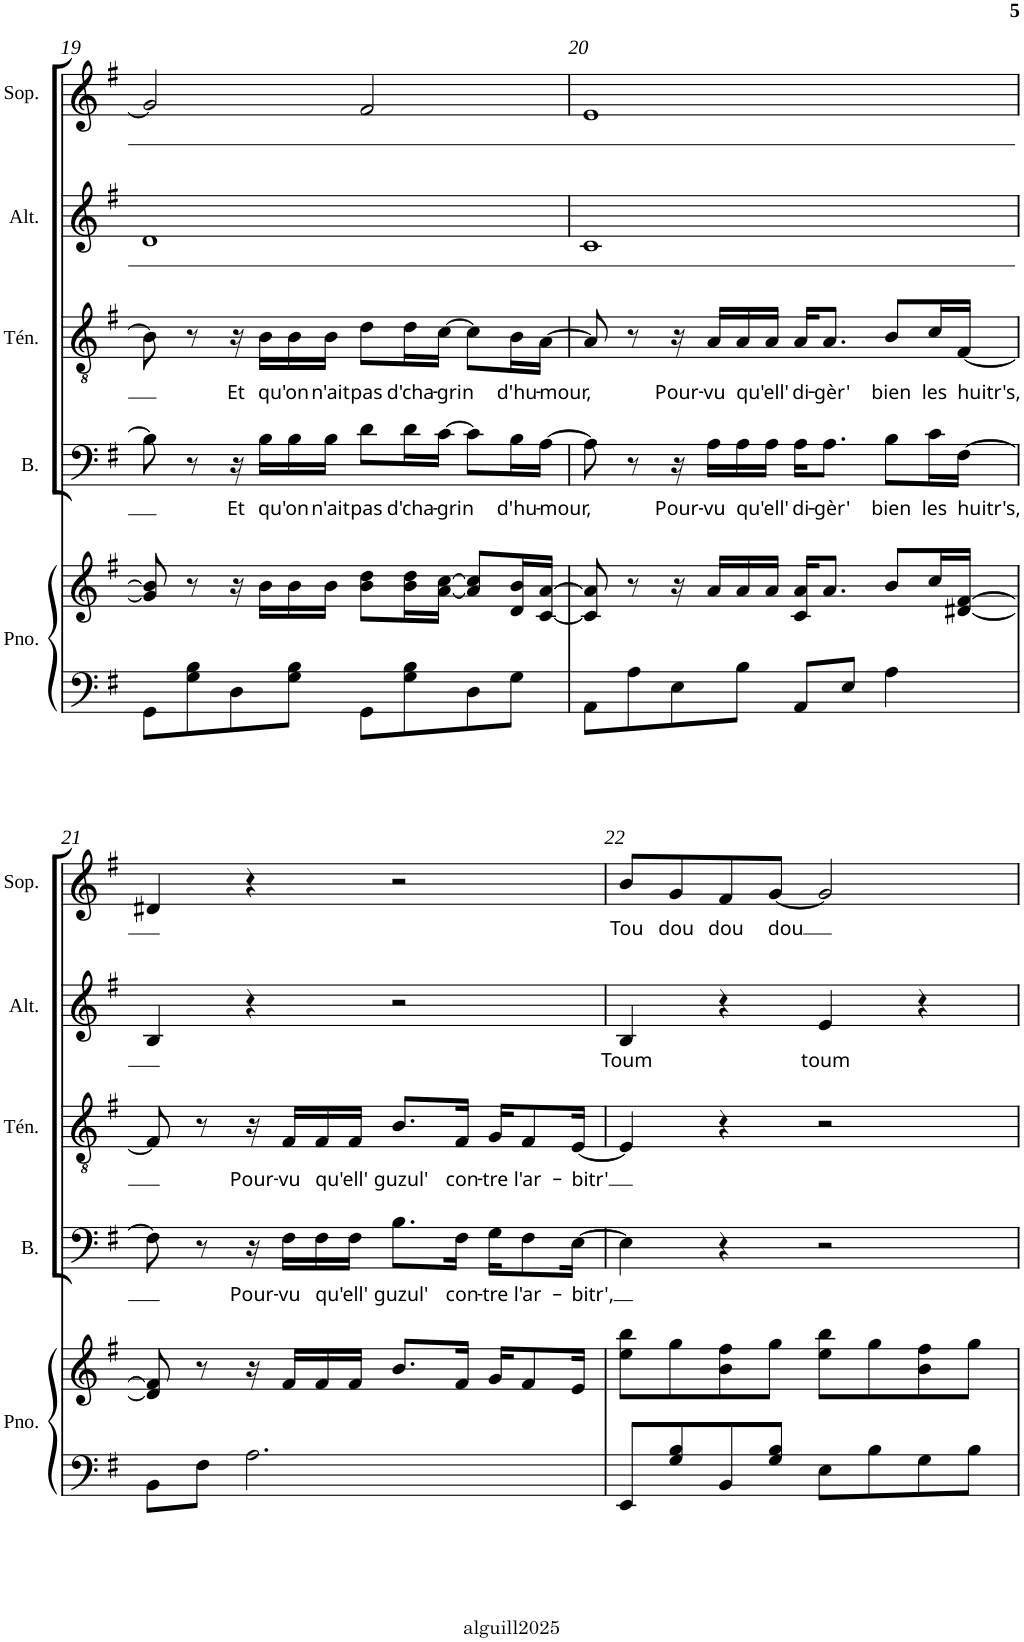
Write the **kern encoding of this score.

**kern	**kern	**kern	**text	**kern	**text	**kern	**text	**kern	**text
*part5	*part5	*part4	*part4	*part3	*part3	*part2	*part2	*part1	*part1
*staff6	*staff5	*staff4	*staff4	*staff3	*staff3	*staff2	*staff2	*staff1	*staff1
*I"Piano	*	*I"Basse	*	*I"Ténor	*	*I"Alto	*	*I"Soprano	*
*I'Pno.	*	*I'B.	*	*I'Tén.	*	*I'Alt.	*	*I'Sop.	*
!!LO:PB:g=z
*clefF4	*clefG2	*clefF4	*	*clefGv2	*	*clefG2	*	*clefG2	*
*k[f#]	*k[f#]	*k[f#]	*	*k[f#]	*	*k[f#]	*	*k[f#]	*
*e:	*e:	*e:	*	*e:	*	*e:	*	*e:	*
*M4/4	*M4/4	*M4/4	*	*M4/4	*	*M4/4	*	*M4/4	*
=19	=19	=19	=19	=19	=19	=19	=19	=19	=19
8GG\L	8g/] 8b/]	8B\]	.	8B\]	.	1d	.	2g/]	.
8G\ 8B\	8r	8r	.	8r	.	.	.	.	.
!	!	!	!LO:LY:b	!	!LO:LY:b	!	!	!	!
8D\	16r	16r	Et	16r	Et	.	.	.	.
!	!	!	!LO:LY:b	!	!LO:LY:b	!	!	!	!
.	16b\LL	16B\LL	qu'on	16B\LL	qu'on	.	.	.	.
8G\ 8B\J	16b\	16B\	.	16B\	.	.	.	.	.
!	!	!	!LO:LY:b	!	!LO:LY:b	!	!	!	!
.	16b\JJ	16B\JJ	n'ait	16B\JJ	n'ait	.	.	.	.
!	!	!	!LO:LY:b	!	!LO:LY:b	!	!	!	!
8GG\L	8b\ 8dd\L	8d\L	pas	8d\L	pas	.	.	2f#/	.
!	!	!	!LO:LY:b	!	!LO:LY:b	!	!	!	!
8G\ 8B\	16b\ 16dd\L	16d\L	d'cha-	16d\L	d'cha-	.	.	.	.
!	!	!	!LO:LY:b	!	!LO:LY:b	!	!	!	!
.	[16a\ [16cc\JJ	[16c\JJ	-grin	[16c\JJ	-grin	.	.	.	.
8D\	8a/] 8cc/]L	8c\L]	.	8c\L]	.	.	.	.	.
!	!	!	!LO:LY:b	!	!LO:LY:b	!	!	!	!
8G\J	16d/ 16b/L	16B\L	d'hu-	16B\L	d'hu-	.	.	.	.
!	!	!	!LO:LY:b	!	!LO:LY:b	!	!	!	!
.	[16c/ [16a/JJ	[16A\JJ	-mour,	[16A\JJ	-mour,	.	.	.	.
=20	=20	=20	=20	=20	=20	=20	=20	=20	=20
8AA\L	8c/] 8a/]	8A\]	.	8A/]	.	1c	.	1e	.
8A\	8r	8r	.	8r	.	.	.	.	.
!	!	!	!LO:LY:b	!	!LO:LY:b	!	!	!	!
8E\	16r	16r	Pour-	16r	Pour-	.	.	.	.
!	!	!	!LO:LY:b	!	!LO:LY:b	!	!	!	!
.	16a/LL	16A\LL	-vu	16A/LL	-vu	.	.	.	.
!	!	!	!LO:LY:b	!	!LO:LY:b	!	!	!	!
8B\J	16a/	16A\	qu'ell'	16A/	qu'ell'	.	.	.	.
.	16a/JJ	16A\JJ	.	16A/JJ	.	.	.	.	.
!	!	!	!LO:LY:b	!	!LO:LY:b	!	!	!	!
8AA/L	16c/ 16a/KL	16A\KL	di-	16A/KL	di-	.	.	.	.
!	!	!	!LO:LY:b	!	!LO:LY:b	!	!	!	!
.	8.a/J	8.A\J	-gèr'	8.A/J	-gèr'	.	.	.	.
8E/J	.	.	.	.	.	.	.	.	.
!	!	!	!LO:LY:b	!	!LO:LY:b	!	!	!	!
4A\	8b/L	8B\L	bien	8B/L	bien	.	.	.	.
!	!	!	!LO:LY:b	!	!LO:LY:b	!	!	!	!
.	16cc/L	16c\L	les	16c/L	les	.	.	.	.
!	!	!	!LO:LY:b	!	!LO:LY:b	!	!	!	!
.	[16d#X/ [16f#/JJ	[16F#\JJ	huitr's,	[16F#/JJ	huitr's,	.	.	.	.
!!LO:LB:g=z
=21	=21	=21	=21	=21	=21	=21	=21	=21	=21
8BB\L	8d#/] 8f#/]	8F#\]	.	8F#/]	.	4B/	.	4d#X/	.
8F#\J	8r	8r	.	8r	.	.	.	.	.
!	!	!	!LO:LY:b	!	!LO:LY:b	!	!	!	!
2.A\	16r	16r	Pour-	16r	Pour-	4r	.	4r	.
!	!	!	!LO:LY:b	!	!LO:LY:b	!	!	!	!
.	16f#/LL	16F#\LL	-vu	16F#/LL	-vu	.	.	.	.
!	!	!	!LO:LY:b	!	!LO:LY:b	!	!	!	!
.	16f#/	16F#\	qu'ell'	16F#/	qu'ell'	.	.	.	.
.	16f#/JJ	16F#\JJ	.	16F#/JJ	.	.	.	.	.
!	!	!	!LO:LY:b	!	!LO:LY:b	!	!	!	!
.	8.b/L	8.B\L	guzul'	8.B/L	guzul'	2r	.	2r	.
!	!	!	!LO:LY:b	!	!LO:LY:b	!	!	!	!
.	16f#/Jk	16F#\Jk	con-	16F#/Jk	con-	.	.	.	.
!	!	!	!LO:LY:b	!	!LO:LY:b	!	!	!	!
.	16g/KL	16G\KL	-tre	16G/KL	-tre	.	.	.	.
!	!	!	!LO:LY:b	!	!LO:LY:b	!	!	!	!
.	8f#/	8F#\	l'ar-	8F#/	l'ar-	.	.	.	.
!	!	!	!LO:LY:b	!	!LO:LY:b	!	!	!	!
.	16e/Jk	[16E\Jk	-bitr',	[16E/Jk	-bitr'	.	.	.	.
=22	=22	=22	=22	=22	=22	=22	=22	=22	=22
!	!	!	!	!	!	!	!LO:LY:b	!	!LO:LY:b
8EE/L	8ee\ 8bb\L	4E\]	.	4E/]	.	4B/	Toum	8b/L	Tou
!	!	!	!	!	!	!	!	!	!LO:LY:b
8G/ 8B/	8gg\	.	.	.	.	.	.	8g/	dou
!	!	!	!	!	!	!	!	!	!LO:LY:b
8BB/	8b\ 8ff#\	4r	.	4r	.	4r	.	8f#/	dou
!	!	!	!	!	!	!	!	!	!LO:LY:b
8G/ 8B/J	8gg\J	.	.	.	.	.	.	[8g/J	dou
!	!	!	!	!	!	!	!LO:LY:b	!	!
8E\L	8ee\ 8bb\L	2r	.	2r	.	4e/	toum	2g/]	.
8B\	8gg\	.	.	.	.	.	.	.	.
8G\	8b\ 8ff#\	.	.	.	.	4r	.	.	.
8B\J	8gg\J	.	.	.	.	.	.	.	.
=	=	=	=	=	=	=	=	=	=
*-	*-	*-	*-	*-	*-	*-	*-	*-	*-
